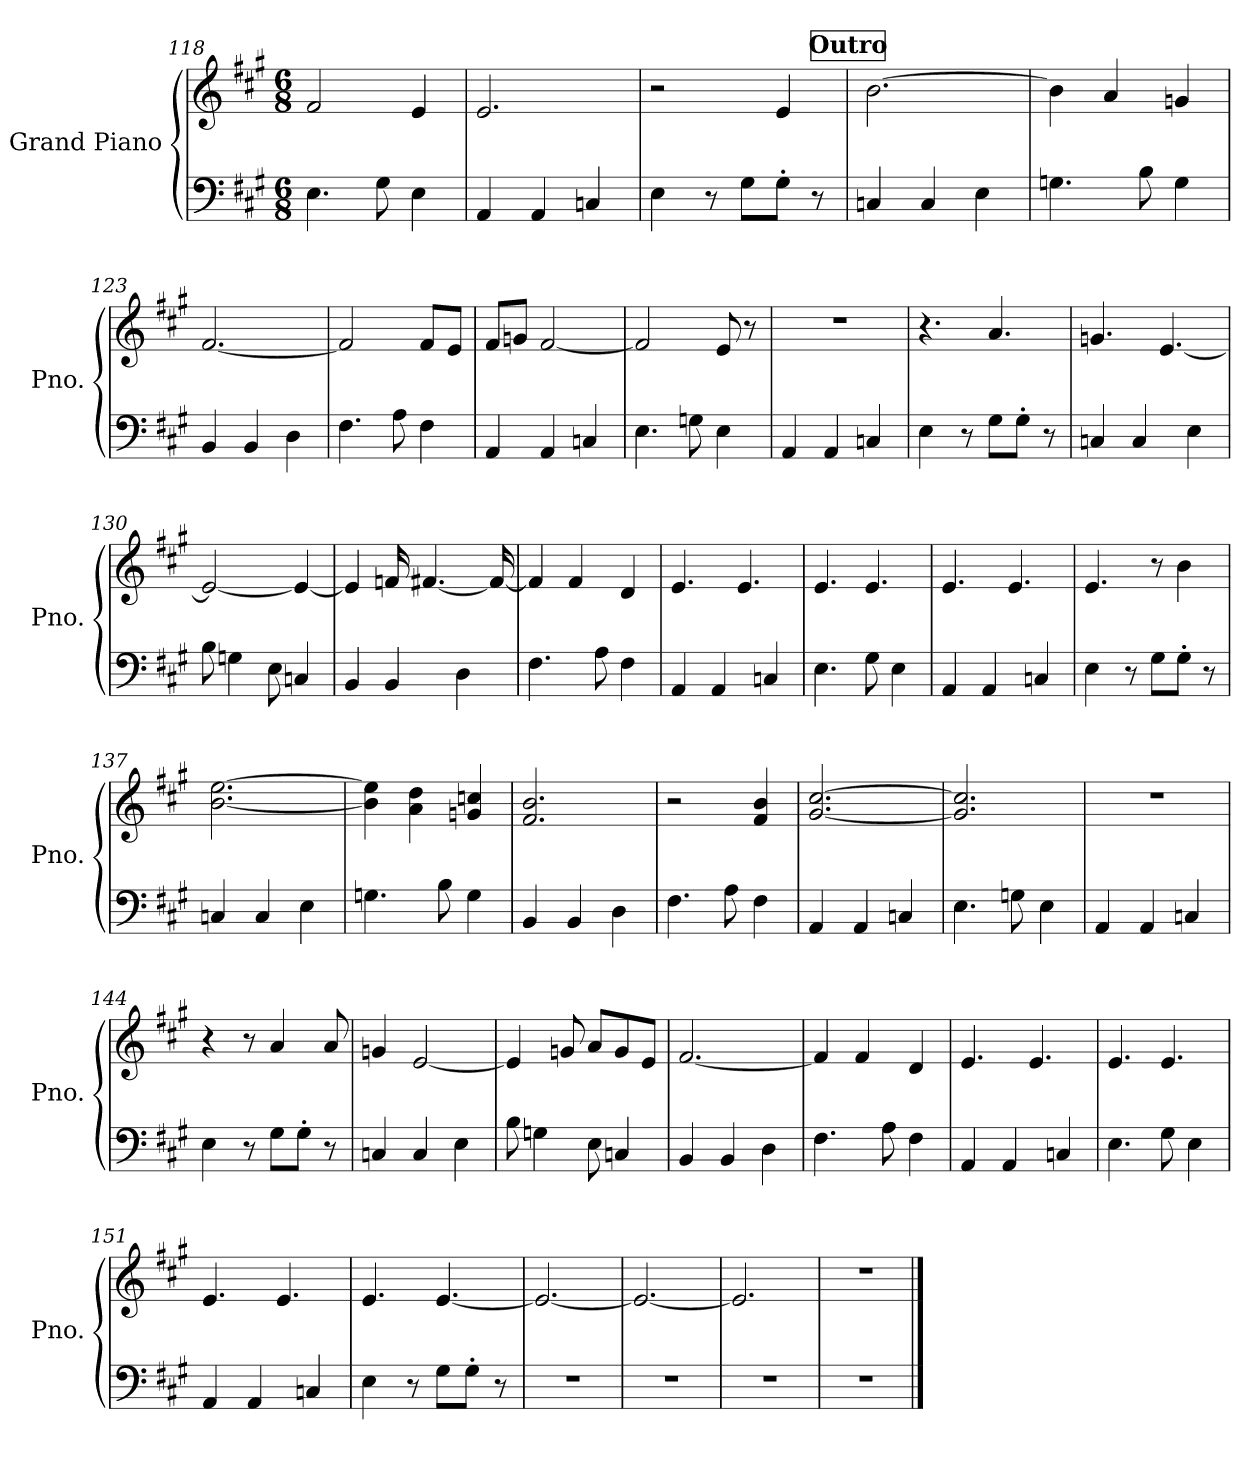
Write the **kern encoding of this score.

**kern	**kern
*part1	*part1
*staff2	*staff1
*I"Grand Piano	*
*I'Pno.	*
*clefF4	*clefG2
*k[f#c#g#]	*k[f#c#g#]
*M6/8	*M6/8
=118	=118
4.E\	2f#/
8G#\	.
4E\	4e/
=119	=119
4AA/	2.e/
4AA/	.
4Cn/	.
=120	=120
4E\	2r
8r	.
8G#\L	.
8G#'\J	4e/
8r	.
!!LO:REH:place=s1:a:B:fs=11:t=Outro
=121	=121
4Cn/	[2.b\
4C/	.
4E\	.
=122	=122
4.Gn\	4b\]
.	4a/
8B\	.
4G\	4gn/
=123	=123
4BB/	[2.f#/
4BB/	.
4D\	.
=124	=124
4.F#\	2f#/]
8A\	.
4F#\	8f#/L
.	8e/J
=125	=125
4AA/	8f#/L
.	8gn/J
4AA/	[2f#/
4Cn/	.
!!LO:LB:g=z
=126	=126
4.E\	2f#/]
8Gn\	.
4E\	8e/
.	8r
=127	=127
4AA/	2.r
4AA/	.
4Cn/	.
=128	=128
4E\	4.r
8r	.
8G#\L	4.a/
8G#'\J	.
8r	.
=129	=129
4Cn/	4.gn/
4C/	.
.	[4.e/
4E\	.
=130	=130
8B\	2e/_
4Gn\	.
8E\	.
4Cn/	4e/_
=131	=131
4BB/	4e/]
4BB/	16fn/
.	[4.f#X/
4D\	.
.	16f#/_
=132	=132
4.F#\	4f#/]
.	4f#/
8A\	.
4F#\	4d/
=133	=133
4AA/	4.e/
4AA/	.
.	4.e/
4Cn/	.
=134	=134
4.E\	4.e/
8G#\	4.e/
4E\	.
!!LO:PB:g=z
=135	=135
4AA/	4.e/
4AA/	.
.	4.e/
4Cn/	.
=136	=136
4E\	4.e/
8r	.
8G#\L	8r
8G#'\J	4b\
8r	.
=137	=137
4Cn/	[2.b\ [2.ee\
4C/	.
4E\	.
=138	=138
4.Gn\	4b\] 4ee\]
.	4a\ 4dd\
8B\	.
4G\	4gn/ 4ccn/
=139	=139
4BB/	2.f#/ 2.b/
4BB/	.
4D\	.
=140	=140
4.F#\	2r
8A\	.
4F#\	4f#/ 4b/
=141	=141
4AA/	[2.g#/ [2.cc#/
4AA/	.
4Cn/	.
=142	=142
4.E\	2.g#/] 2.cc#/]
8Gn\	.
4E\	.
=143	=143
4AA/	2.r
4AA/	.
4Cn/	.
=144	=144
4E\	4r
8r	8r
8G#\L	4a/
8G#'\J	.
8r	8a/
!!LO:LB:g=z
=145	=145
4Cn/	4gn/
4C/	[2e/
4E\	.
=146	=146
8B\	4e/]
4Gn\	.
.	8gn/
8E\	8a/L
4Cn/	8g/
.	8e/J
=147	=147
4BB/	[2.f#/
4BB/	.
4D\	.
=148	=148
4.F#\	4f#/]
.	4f#/
8A\	.
4F#\	4d/
=149	=149
4AA/	4.e/
4AA/	.
.	4.e/
4Cn/	.
=150	=150
4.E\	4.e/
8G#\	4.e/
4E\	.
=151	=151
4AA/	4.e/
4AA/	.
.	4.e/
4Cn/	.
=152	=152
4E\	4.e/
8r	.
8G#\L	[4.e/
8G#'\J	.
8r	.
=153	=153
2.r	2.e/_
=154	=154
2.r	2.e/_
=155	=155
2.r	2.e/]
!!LO:LB:g=z
=156	=156
2.r	2.r
==	==
*-	*-
